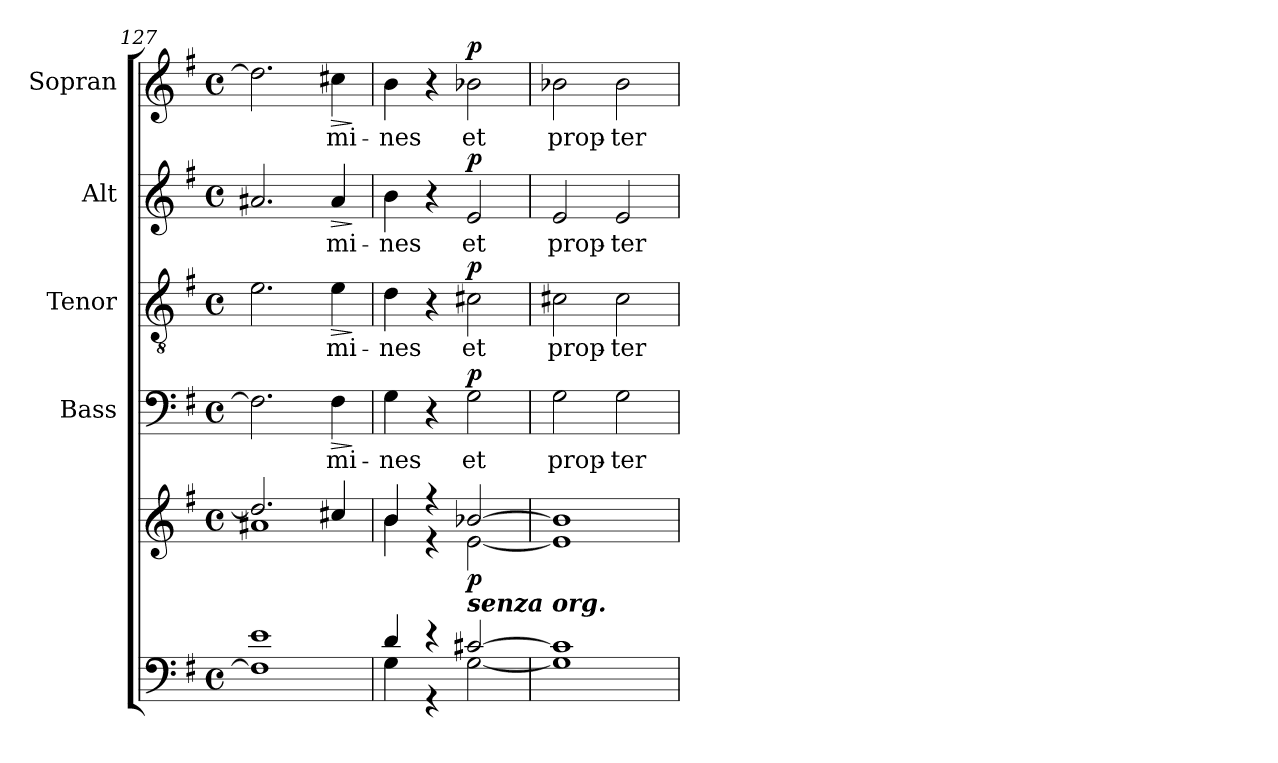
**kern	**kern	**dynam	**kern	**text	**dynam	**kern	**text	**dynam	**kern	**text	**dynam	**kern	**text	**dynam
*part5	*part5	*part5	*part4	*part4	*part4	*part3	*part3	*part3	*part2	*part2	*part2	*part1	*part1	*part1
*staff6	*staff5	*staff5/6	*staff4	*staff4	*staff4	*staff3	*staff3	*staff3	*staff2	*staff2	*staff2	*staff1	*staff1	*staff1
*	*	*	*I"Bass	*	*	*I"Tenor	*	*	*I"Alt	*	*	*I"Sopran	*	*
*	*	*	*I'B.	*	*	*I'T.	*	*	*I'A.	*	*	*I'S.	*	*
*clefF4	*clefG2	*	*clefF4	*	*	*clefGv2	*	*	*clefG2	*	*	*clefG2	*	*
*k[f#]	*k[f#]	*	*k[f#]	*	*	*k[f#]	*	*	*k[f#]	*	*	*k[f#]	*	*
*G:	*G:	*	*G:	*	*	*G:	*	*	*G:	*	*	*G:	*	*
*M4/4	*M4/4	*	*M4/4	*	*	*M4/4	*	*	*M4/4	*	*	*M4/4	*	*
*met(c)	*met(c)	*	*met(c)	*	*	*met(c)	*	*	*met(c)	*	*	*met(c)	*	*
=127	=127	=127	=127	=127	=127	=127	=127	=127	=127	=127	=127	=127	=127	=127
*^	*^	*	*	*	*	*	*	*	*	*	*	*	*	*
1e	1F#]	2.dd/]	1a#X	.	2.F#\]	.	.	2.e\	.	.	2.a#X/	.	.	2.dd\]	.	.
!	!	!	!	!	!	!LO:LY:b	!LO:HP:b	!	!LO:LY:b	!LO:HP:b	!	!LO:LY:b	!LO:HP:b	!	!LO:LY:b	!LO:HP:b
.	.	4cc#X/	.	.	4F#\	-mi-	>	4e\	-mi-	>	4a#/	-mi-	>	4cc#X\	-mi-	>
*v	*v	*	*	*	*	*	*	*	*	*	*	*	*	*	*	*
*	*v	*v	*	*	*	*	*	*	*	*	*	*	*	*	*
.	.	.	.	.	]	.	.	]	.	.	]	.	.	]
!!LO:LB:g=z
=128	=128	=128	=128	=128	=128	=128	=128	=128	=128	=128	=128	=128	=128	=128
*^	*^	*	*	*	*	*	*	*	*	*	*	*	*	*
!	!	!	!	!	!	!LO:LY:b	!	!	!LO:LY:b	!	!	!LO:LY:b	!	!	!LO:LY:b	!
4d/	4G\	4b/	4b\	.	4G\	-nes	.	4d\	-nes	.	4b\	-nes	.	4b\	-nes	.
4r	4r	4r	4r	.	4r	.	.	4r	.	.	4r	.	.	4r	.	.
!	!	!LO:TX:b:Bi:t=senza org.	!	!	!	!	!	!	!	!	!	!	!	!	!	!
!	!	!	!	!LO:DY:b	!	!LO:LY:b	!LO:DY:a	!	!LO:LY:b	!LO:DY:a	!	!LO:LY:b	!LO:DY:a	!	!LO:LY:b	!LO:DY:a
[>2c#X/	[<2G\	[>2b-X/	[<2e\	p	2G\	et	p	2c#X\	et	p	2e/	et	p	2b-X\	et	p
=129	=129	=129	=129	=129	=129	=129	=129	=129	=129	=129	=129	=129	=129	=129	=129	=129
!	!	!	!	!	!	!LO:LY:b	!	!	!LO:LY:b	!	!	!LO:LY:b	!	!	!LO:LY:b	!
1c#]	1G]	1b-]	1e]	.	2G\	prop-	.	2c#X\	prop-	.	2e/	prop-	.	2b-X\	prop-	.
!	!	!	!	!	!	!LO:LY:b	!	!	!LO:LY:b	!	!	!LO:LY:b	!	!	!LO:LY:b	!
.	.	.	.	.	2G\	-ter	.	2c#\	-ter	.	2e/	-ter	.	2b-\	-ter	.
*v	*v	*	*	*	*	*	*	*	*	*	*	*	*	*	*	*
*	*v	*v	*	*	*	*	*	*	*	*	*	*	*	*	*
=	=	=	=	=	=	=	=	=	=	=	=	=	=	=
*-	*-	*-	*-	*-	*-	*-	*-	*-	*-	*-	*-	*-	*-	*-
